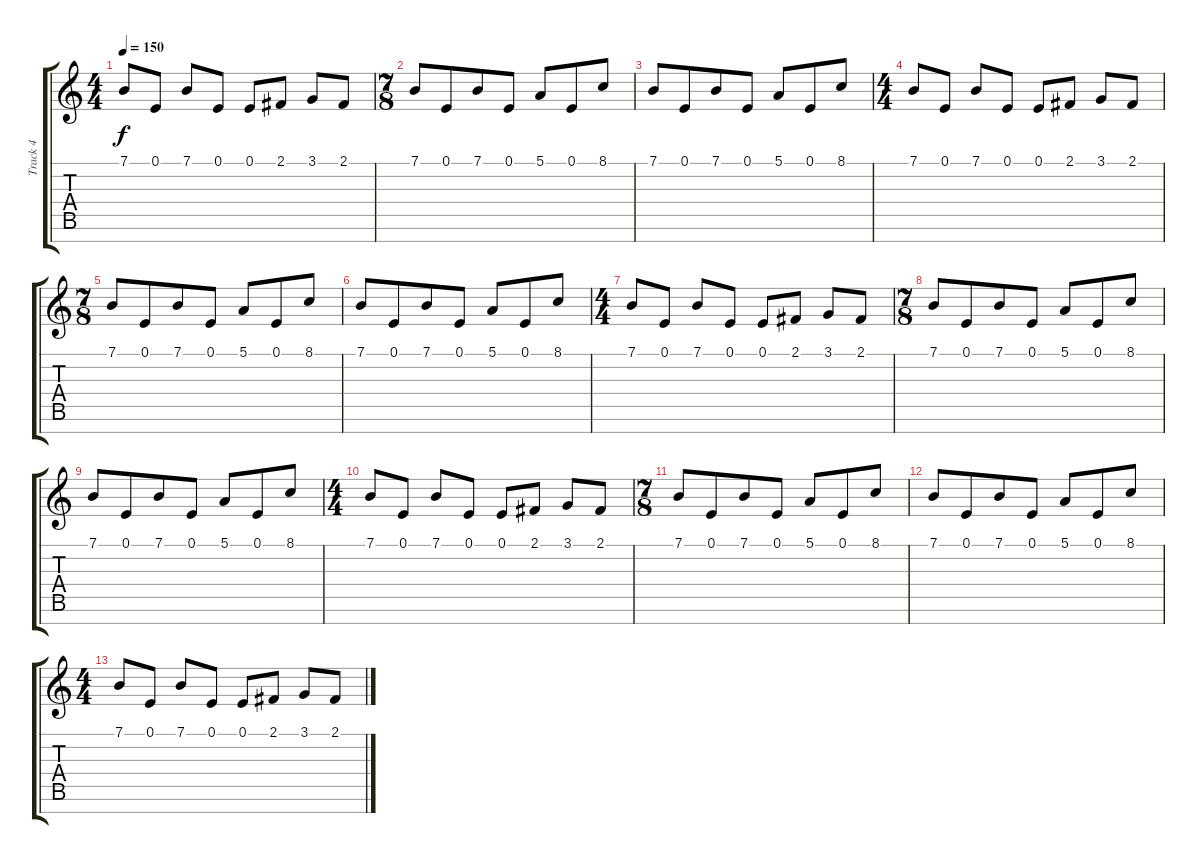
\track ("Track 4" "Track 4") {instrument lead2sawtooth}
\staff {score tabs}
\tuning (E4 B3 G3 D3 A2 E2 B1) {hide}
\ts (4 4)
\tempo 150
\clef g2
\ks c
7.1.8{dy f} 0.1.8 7.1.8 0.1.8 0.1.8 2.1.8 3.1.8 2.1.8 |
\ts (7 8)
7.1.8 0.1.8 7.1.8 0.1.8 5.1.8 0.1.8 8.1.8 |
7.1.8 0.1.8 7.1.8 0.1.8 5.1.8 0.1.8 8.1.8 |
\ts (4 4)
7.1.8 0.1.8 7.1.8 0.1.8 0.1.8 2.1.8 3.1.8 2.1.8 |
\ts (7 8)
7.1.8 0.1.8 7.1.8 0.1.8 5.1.8 0.1.8 8.1.8 |
7.1.8 0.1.8 7.1.8 0.1.8 5.1.8 0.1.8 8.1.8 |
\ts (4 4)
7.1.8 0.1.8 7.1.8 0.1.8 0.1.8 2.1.8 3.1.8 2.1.8 |
\ts (7 8)
7.1.8 0.1.8 7.1.8 0.1.8 5.1.8 0.1.8 8.1.8 |
7.1.8 0.1.8 7.1.8 0.1.8 5.1.8 0.1.8 8.1.8 |
\ts (4 4)
7.1.8 0.1.8 7.1.8 0.1.8 0.1.8 2.1.8 3.1.8 2.1.8 |
\ts (7 8)
7.1.8 0.1.8 7.1.8 0.1.8 5.1.8 0.1.8 8.1.8 |
7.1.8 0.1.8 7.1.8 0.1.8 5.1.8 0.1.8 8.1.8 |
\ts (4 4)
7.1.8 0.1.8 7.1.8 0.1.8 0.1.8 2.1.8 3.1.8 2.1.8
